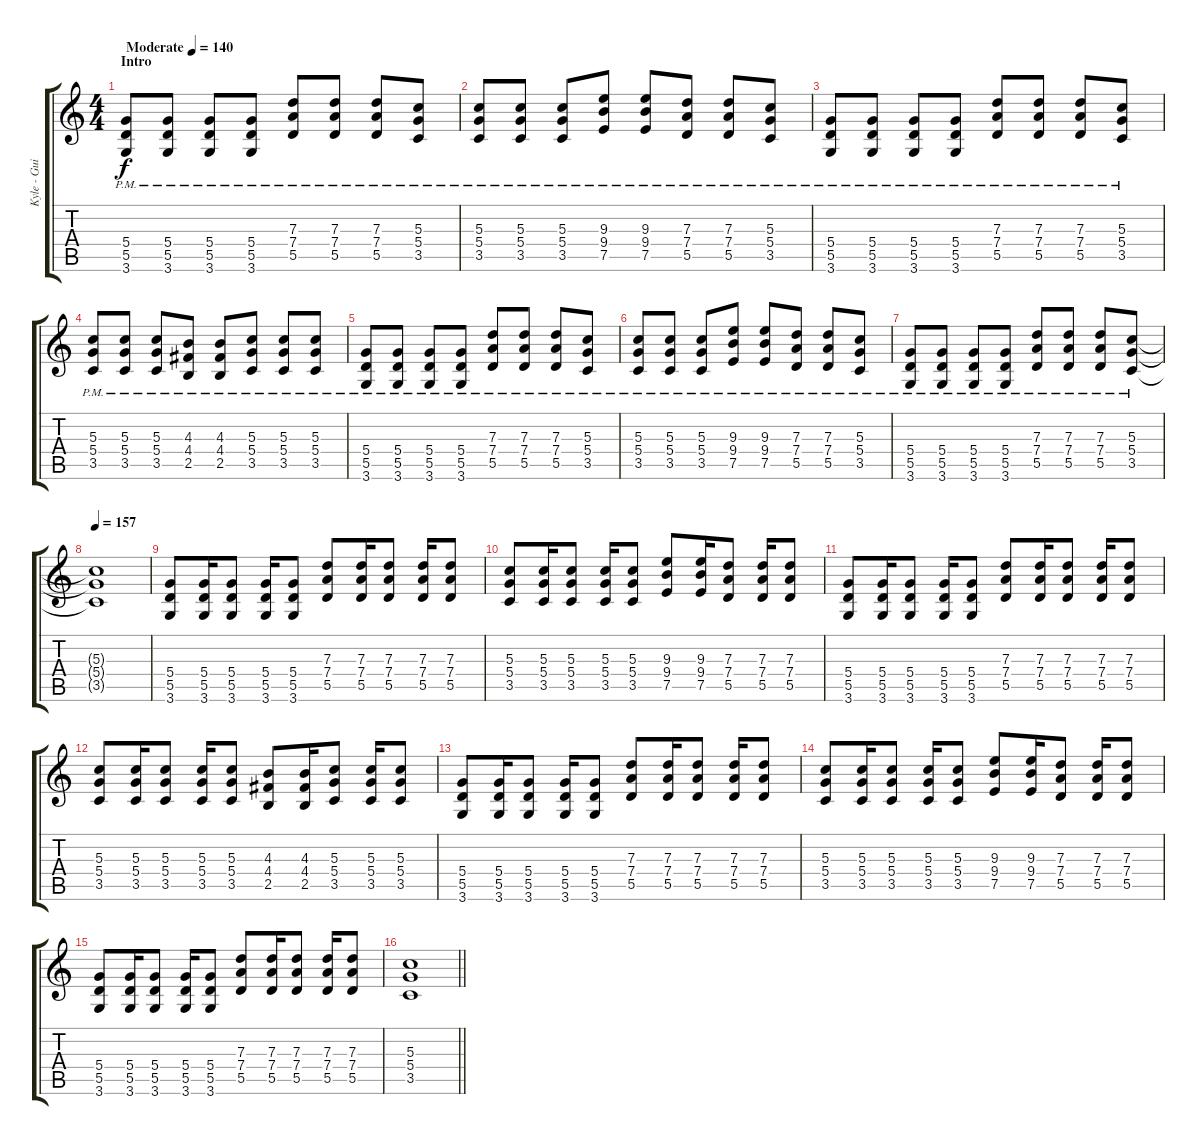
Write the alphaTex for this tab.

\track ("Kyle - Guitar" "Kyle - Gui") {instrument distortionguitar}
\staff {score tabs}
\tuning (E4 B3 G3 D3 A2 E2) {hide}
\ts (4 4)
\section ("" "Intro")
\tempo (140 "Moderate")
\clef g2
\ks c
(5.4{pm} 5.5{pm} 3.6{pm}).8{dy f instrument distortionguitar} (5.4{pm} 5.5{pm} 3.6{pm}).8 (5.4{pm} 5.5{pm} 3.6{pm}).8 (5.4{pm} 5.5{pm} 3.6{pm}).8 (7.3{pm} 7.4{pm} 5.5{pm}).8 (7.3{pm} 7.4{pm} 5.5{pm}).8 (7.3{pm} 7.4{pm} 5.5{pm}).8 (5.3{pm} 5.4{pm} 3.5{pm}).8 |
(5.3{pm} 5.4{pm} 3.5{pm}).8 (5.3{pm} 5.4{pm} 3.5{pm}).8 (5.3{pm} 5.4{pm} 3.5{pm}).8 (9.3{pm} 9.4{pm} 7.5{pm}).8 (9.3{pm} 9.4{pm} 7.5{pm}).8 (7.3{pm} 7.4{pm} 5.5{pm}).8 (7.3{pm} 7.4{pm} 5.5{pm}).8 (5.3{pm} 5.4{pm} 3.5{pm}).8 |
(5.4{pm} 5.5{pm} 3.6{pm}).8 (5.4{pm} 5.5{pm} 3.6{pm}).8 (5.4{pm} 5.5{pm} 3.6{pm}).8 (5.4{pm} 5.5{pm} 3.6{pm}).8 (7.3{pm} 7.4{pm} 5.5{pm}).8 (7.3{pm} 7.4{pm} 5.5{pm}).8 (7.3{pm} 7.4{pm} 5.5{pm}).8 (5.3{pm} 5.4{pm} 3.5{pm}).8 |
(5.3{pm} 5.4{pm} 3.5{pm}).8 (5.3{pm} 5.4{pm} 3.5{pm}).8 (5.3{pm} 5.4{pm} 3.5{pm}).8 (4.3{pm} 4.4{pm} 2.5{pm}).8 (4.3{pm} 4.4{pm} 2.5{pm}).8 (5.3{pm} 5.4{pm} 3.5{pm}).8 (5.3{pm} 5.4{pm} 3.5{pm}).8 (5.3{pm} 5.4{pm} 3.5{pm}).8 |
(5.4{pm} 5.5{pm} 3.6{pm}).8 (5.4{pm} 5.5{pm} 3.6{pm}).8 (5.4{pm} 5.5{pm} 3.6{pm}).8 (5.4{pm} 5.5{pm} 3.6{pm}).8 (7.3{pm} 7.4{pm} 5.5{pm}).8 (7.3{pm} 7.4{pm} 5.5{pm}).8 (7.3{pm} 7.4{pm} 5.5{pm}).8 (5.3{pm} 5.4{pm} 3.5{pm}).8 |
(5.3{pm} 5.4{pm} 3.5{pm}).8 (5.3{pm} 5.4{pm} 3.5{pm}).8 (5.3{pm} 5.4{pm} 3.5{pm}).8 (9.3{pm} 9.4{pm} 7.5{pm}).8 (9.3{pm} 9.4{pm} 7.5{pm}).8 (7.3{pm} 7.4{pm} 5.5{pm}).8 (7.3{pm} 7.4{pm} 5.5{pm}).8 (5.3{pm} 5.4{pm} 3.5{pm}).8 |
(5.4{pm} 5.5{pm} 3.6{pm}).8 (5.4{pm} 5.5{pm} 3.6{pm}).8 (5.4{pm} 5.5{pm} 3.6{pm}).8 (5.4{pm} 5.5{pm} 3.6{pm}).8 (7.3{pm} 7.4{pm} 5.5{pm}).8 (7.3{pm} 7.4{pm} 5.5{pm}).8 (7.3{pm} 7.4{pm} 5.5{pm}).8 (5.3{pm} 5.4 3.5{pm}).8 |
\tempo 157
(5.3{t} 5.4{t} 3.5{t}).1 |
(5.4 5.5 3.6).8 (5.4 5.5 3.6).16 (5.4 5.5 3.6).8 (5.4 5.5 3.6).16 (5.4 5.5 3.6).8 (7.3 7.4 5.5).8 (7.3 7.4 5.5).16 (7.3 7.4 5.5).8 (7.3 7.4 5.5).16 (7.3 7.4 5.5).8 |
(5.3 5.4 3.5).8 (5.3 5.4 3.5).16 (5.3 5.4 3.5).8 (5.3 5.4 3.5).16 (5.3 5.4 3.5).8 (9.3 9.4 7.5).8 (9.3 9.4 7.5).16 (7.3 7.4 5.5).8 (7.3 7.4 5.5).16 (7.3 7.4 5.5).8 |
(5.4 5.5 3.6).8 (5.4 5.5 3.6).16 (5.4 5.5 3.6).8 (5.4 5.5 3.6).16 (5.4 5.5 3.6).8 (7.3 7.4 5.5).8 (7.3 7.4 5.5).16 (7.3 7.4 5.5).8 (7.3 7.4 5.5).16 (7.3 7.4 5.5).8 |
(5.3 5.4 3.5).8 (5.3 5.4 3.5).16 (5.3 5.4 3.5).8 (5.3 5.4 3.5).16 (5.3 5.4 3.5).8 (4.3 4.4 2.5).8 (4.3 4.4 2.5).16 (5.3 5.4 3.5).8 (5.3 5.4 3.5).16 (5.3 5.4 3.5).8 |
(5.4 5.5 3.6).8 (5.4 5.5 3.6).16 (5.4 5.5 3.6).8 (5.4 5.5 3.6).16 (5.4 5.5 3.6).8 (7.3 7.4 5.5).8 (7.3 7.4 5.5).16 (7.3 7.4 5.5).8 (7.3 7.4 5.5).16 (7.3 7.4 5.5).8 |
(5.3 5.4 3.5).8 (5.3 5.4 3.5).16 (5.3 5.4 3.5).8 (5.3 5.4 3.5).16 (5.3 5.4 3.5).8 (9.3 9.4 7.5).8 (9.3 9.4 7.5).16 (7.3 7.4 5.5).8 (7.3 7.4 5.5).16 (7.3 7.4 5.5).8 |
(5.4 5.5 3.6).8 (5.4 5.5 3.6).16 (5.4 5.5 3.6).8 (5.4 5.5 3.6).16 (5.4 5.5 3.6).8 (7.3 7.4 5.5).8 (7.3 7.4 5.5).16 (7.3 7.4 5.5).8 (7.3 7.4 5.5).16 (7.3 7.4 5.5).8 |
\barLineRight lightlight
(5.3 5.4 3.5).1
